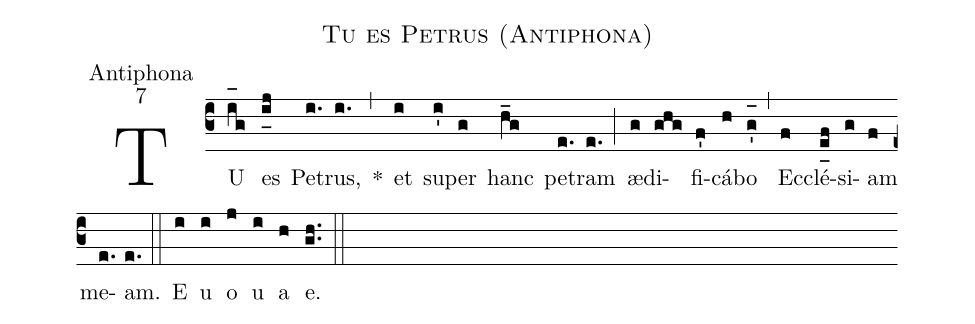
name:Tu es Petrus (Antiphona);
office-part:Antiphona;
mode:7;
%%
(c3) TU(i_[oh:h]g) es(i_[uh:l]j) Pe(i.)trus,(i.) *(,) et(i) su(i')per(g) hanc(h_g) pe(e.)tram(e.) (;) æ(g)di(ghg)fi(f')cá(h)bo(g'_[oh:h]) (,) Ec(f)clé(e_[uh:l]f)si(g)am(f) me(e.)am.(e.) (::) E(i) u(i) o(j) u(i) a(h) e.(gh..) (::)
